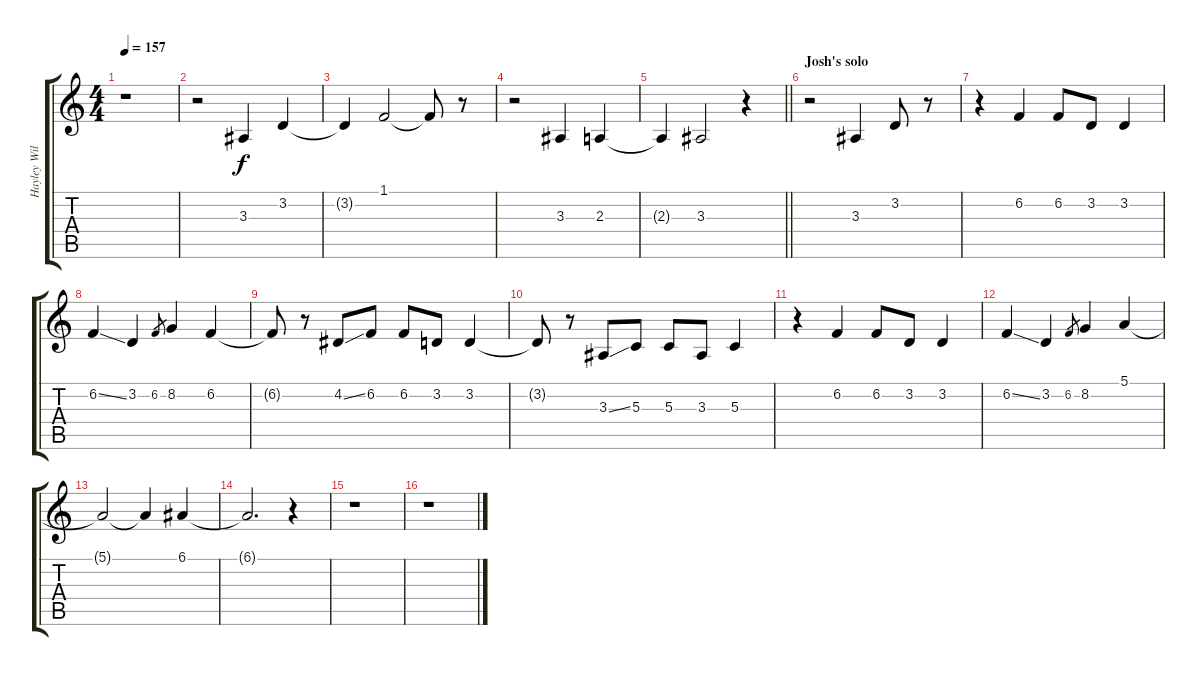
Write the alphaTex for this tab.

\track ("Hayley Williams | Vocal" "Hayley Wil") {instrument clarinet}
\staff {score tabs}
\tuning (E4 B3 G3 D3 A2 E2) {hide}
\ts (4 4)
\tempo 157
\clef g2
\ks c
r.1{dy f} |
r.2 3.3.4 3.2.4 |
3.2{t}.4 1.1.2 1.1{t}.8 r.8 |
r.2 3.3.4 2.3.4 |
\barLineRight lightlight
2.3{t}.4 3.3.2 r.4 |
\section ("" "Josh's solo")
r.2 3.3.4 3.2.8 r.8 |
r.4 6.2.4 6.2.8 3.2.8 3.2.4 |
6.2{ss}.4 3.2.4 6.2.8{gr} 8.2.4 6.2.4 |
6.2{t}.8 r.8 4.2{ss}.8 6.2.8 6.2.8 3.2.8 3.2.4 |
3.2{t}.8 r.8 3.3{ss}.8 5.3.8 5.3.8 3.3.8 5.3.4 |
r.4 6.2.4 6.2.8 3.2.8 3.2.4 |
6.2{ss}.4 3.2.4 6.2.8{gr} 8.2.4 5.1.4 |
5.1{t}.2 5.1{t}.4 6.1.4 |
6.1{t}.2{d} r.4 |
r.1 |
r.1
